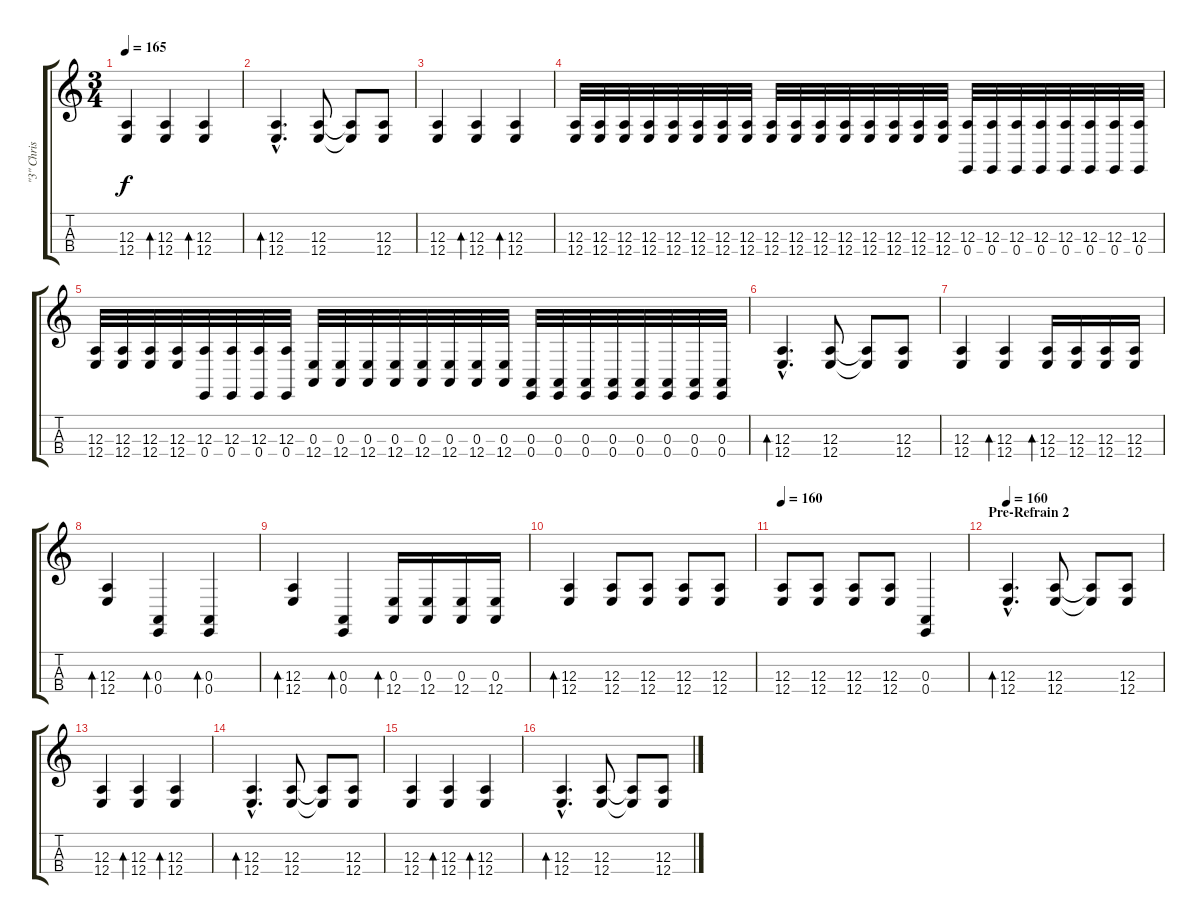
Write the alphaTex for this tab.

\track ("\"3\" Chris Fehn (Perc.)" "\"3\" Chris ") {instrument melodictom}
\staff {score tabs}
\tuning (G3 D3 A2 E2) {hide}
\ts (3 4)
\tempo 165
\clef g2
\ks c
(12.3 12.4).4{dy f} (12.3 12.4).4{bd 120} (12.3 12.4).4{bd 120} |
(12.3{hac} 12.4{hac}).4{d bd 120} (12.3 12.4).8 (12.3{t} 12.4{t}).8 (12.3 12.4).8 |
(12.3 12.4).4 (12.3 12.4).4{bd 120} (12.3 12.4).4{bd 120} |
(12.3 12.4).32 (12.3 12.4).32 (12.3 12.4).32 (12.3 12.4).32 (12.3 12.4).32 (12.3 12.4).32 (12.3 12.4).32 (12.3 12.4).32 (12.3 12.4).32 (12.3 12.4).32 (12.3 12.4).32 (12.3 12.4).32 (12.3 12.4).32 (12.3 12.4).32 (12.3 12.4).32 (12.3 12.4).32 (12.3 0.4).32 (12.3 0.4).32 (12.3 0.4).32 (12.3 0.4).32 (12.3 0.4).32 (12.3 0.4).32 (12.3 0.4).32 (12.3 0.4).32 |
(12.3 12.4).32 (12.3 12.4).32 (12.3 12.4).32 (12.3 12.4).32 (12.3 0.4).32 (12.3 0.4).32 (12.3 0.4).32 (12.3 0.4).32 (0.3 12.4).32 (0.3 12.4).32 (0.3 12.4).32 (0.3 12.4).32 (0.3 12.4).32 (0.3 12.4).32 (0.3 12.4).32 (0.3 12.4).32 (0.3 0.4).32 (0.3 0.4).32 (0.3 0.4).32 (0.3 0.4).32 (0.3 0.4).32 (0.3 0.4).32 (0.3 0.4).32 (0.3 0.4).32 |
(12.3{hac} 12.4{hac}).4{d bd 120} (12.3 12.4).8 (12.3{t} 12.4{t}).8 (12.3 12.4).8 |
(12.3 12.4).4 (12.3 12.4).4{bd 120} (12.3 12.4).16{bd 120} (12.3 12.4).16 (12.3 12.4).16 (12.3 12.4).16 |
(12.3 12.4).4{bd 120} (0.3 0.4).4{bd 120} (0.3 0.4).4{bd 120} |
(12.3 12.4).4{bd 120} (0.3 0.4).4{bd 120} (0.3 12.4).16{bd 120} (0.3 12.4).16 (0.3 12.4).16 (0.3 12.4).16 |
(12.3 12.4).4{bd 120} (12.3 12.4).8 (12.3 12.4).8 (12.3 12.4).8 (12.3 12.4).8 |
\tempo 160
(12.3 12.4).8 (12.3 12.4).8 (12.3 12.4).8 (12.3 12.4).8 (0.3 0.4).4 |
\section ("" "Pre-Refrain 2")
\tempo 155
\tempo 160
(12.3{hac} 12.4{hac}).4{d bd 120} (12.3 12.4).8 (12.3{t} 12.4{t}).8 (12.3 12.4).8 |
(12.3 12.4).4 (12.3 12.4).4{bd 120} (12.3 12.4).4{bd 120} |
(12.3{hac} 12.4{hac}).4{d bd 120} (12.3 12.4).8 (12.3{t} 12.4{t}).8 (12.3 12.4).8 |
(12.3 12.4).4 (12.3 12.4).4{bd 120} (12.3 12.4).4{bd 120} |
(12.3{hac} 12.4{hac}).4{d bd 120} (12.3 12.4).8 (12.3{t} 12.4{t}).8 (12.3 12.4).8
